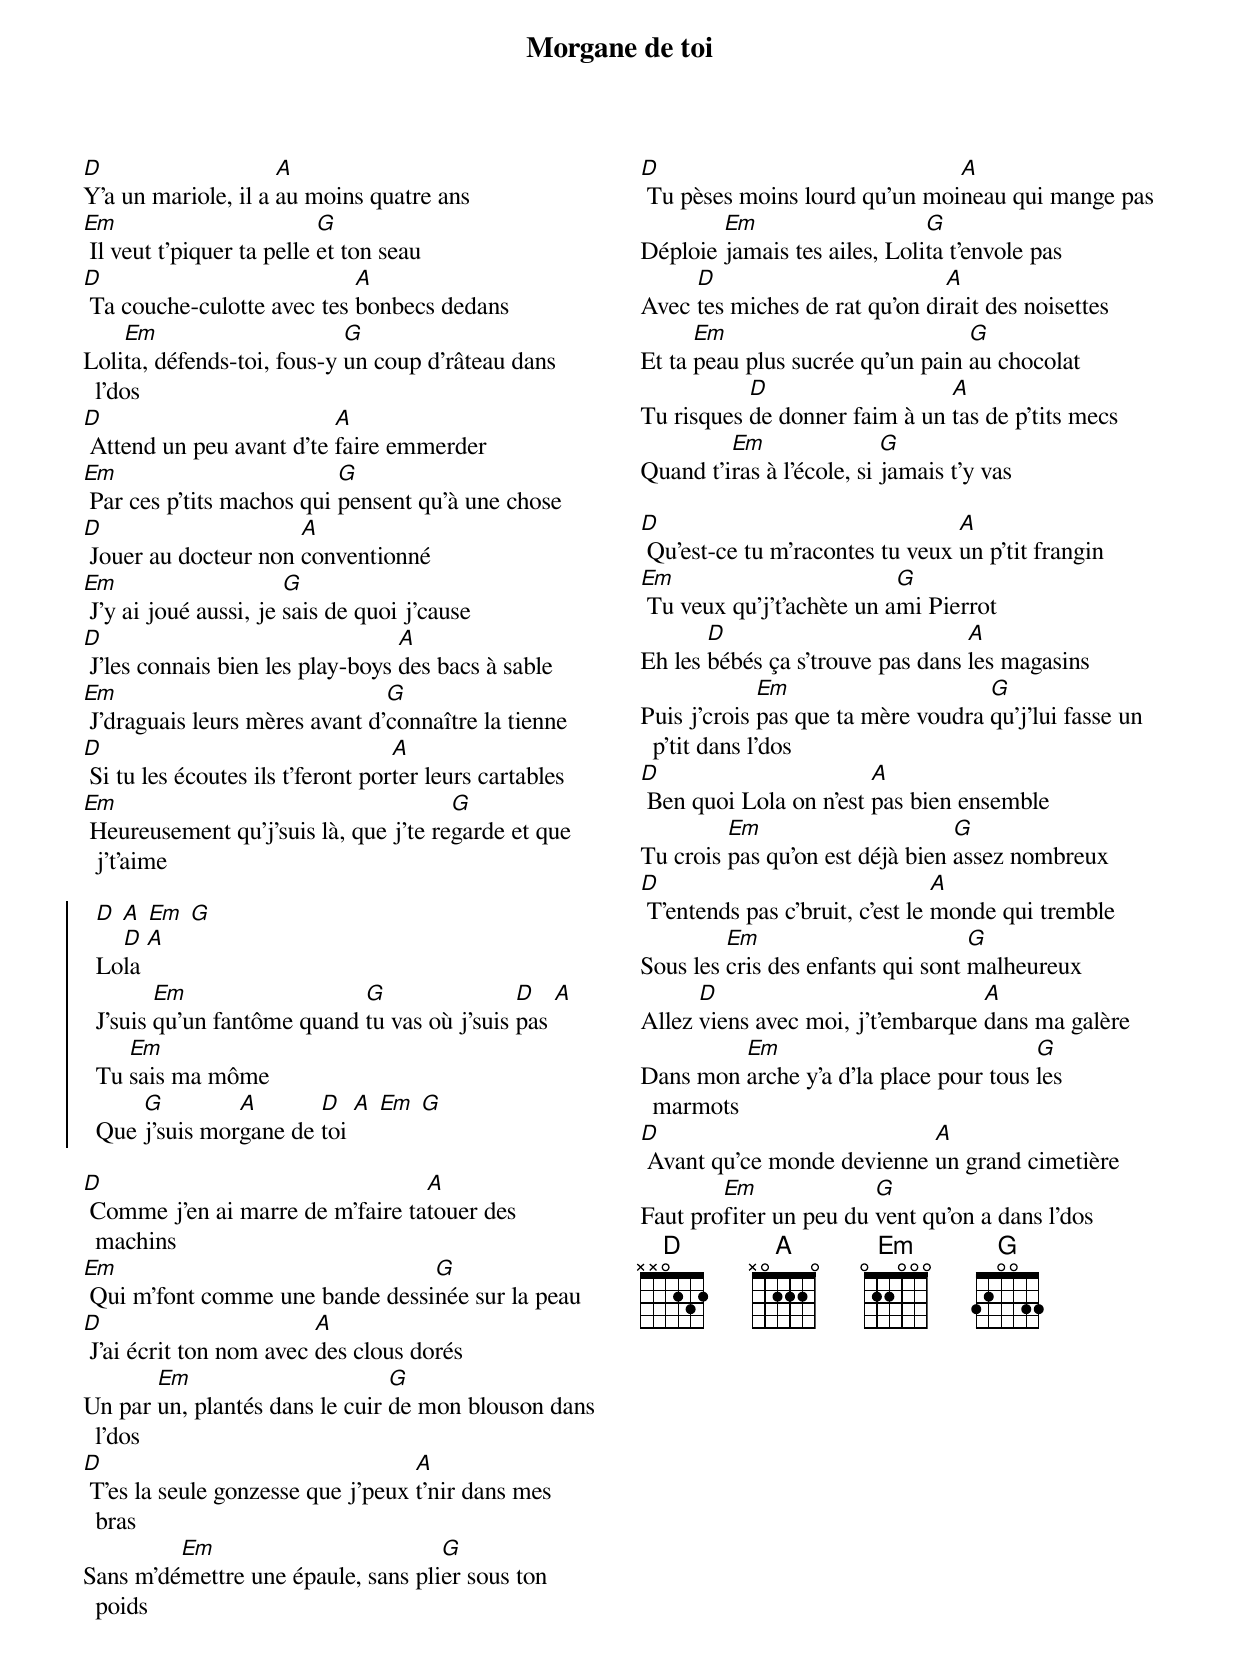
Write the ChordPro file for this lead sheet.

{title: Morgane de toi}
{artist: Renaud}
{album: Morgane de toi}
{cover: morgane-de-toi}
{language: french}
{columns: 2}
{define: D frets X X 0 2 3 2}
{define: A frets X 0 2 2 2 0}
{define: Em frets 0 2 2 0 0 0}
{define: G frets 3 2 0 0 3 3}
{define: D frets 2 2 2 0}
{define: A frets 2 1 0 0}
{define: Em frets 0 4 3 2}
{define: G frets 0 2 3 2}

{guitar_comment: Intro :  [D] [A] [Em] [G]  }
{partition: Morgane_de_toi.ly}
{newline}
[D]Y'a un mariole, il a [A]au moins quatre ans
[Em] Il veut t'piquer ta pelle [G]et ton seau
[D] Ta couche-culotte avec tes [A]bonbecs dedans
Loli[Em]ta, défends-toi, fous-y [G]un coup d'râteau dans l'dos
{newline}
[D] Attend un peu avant d'te [A]faire emmerder
[Em] Par ces p'tits machos qui [G]pensent qu'à une chose
[D] Jouer au docteur non [A]conventionné
[Em] J'y ai joué aussi, je [G]sais de quoi j'cause
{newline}
[D] J'les connais bien les play-boys [A]des bacs à sable
[Em] J'draguais leurs mères avant d'[G]connaître la tienne
[D] Si tu les écoutes ils t'feront por[A]ter leurs cartables
[Em] Heureusement qu'j'suis là, que j'te re[G]garde et que j't'aime

{start_of_chorus}
  [D] [A] [Em] [G]
  Lo[D]la [A]
  J'suis [Em]qu'un fantôme quand [G]tu vas où j'suis [D]pas [A]
  Tu [Em]sais ma môme
  Que [G]j'suis mor[A]gane de [D]toi [A] [Em] [G]
{end_of_chorus}

[D] Comme j'en ai marre de m'faire ta[A]touer des machins
[Em] Qui m'font comme une bande dessi[G]née sur la peau
[D] J'ai écrit ton nom avec [A]des clous dorés
Un par [Em]un, plantés dans le cuir [G]de mon blouson dans l'dos
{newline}
[D] T'es la seule gonzesse que j'peux [A]t'nir dans mes bras
Sans m'dé[Em]mettre une épaule, sans pli[G]er sous ton poids
[D] Tu pèses moins lourd qu'un moi[A]neau qui mange pas
Déploie [Em]jamais tes ailes, Loli[G]ta t'envole pas
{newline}
Avec [D]tes miches de rat qu'on di[A]rait des noisettes
Et ta [Em]peau plus sucrée qu'un pain [G]au chocolat
Tu risques [D]de donner faim à un [A]tas de p'tits mecs
Quand t'i[Em]ras à l'école, si [G]jamais t'y vas

[D] Qu'est-ce tu m'racontes tu veux [A]un p'tit frangin
[Em] Tu veux qu'j't'achète un a[G]mi Pierrot
Eh les [D]bébés ça s'trouve pas dans [A]les magasins
Puis j'crois [Em]pas que ta mère voudra [G]qu'j'lui fasse un p'tit dans l'dos
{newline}
[D] Ben quoi Lola on n'est [A]pas bien ensemble
Tu crois [Em]pas qu'on est déjà bien [G]assez nombreux
[D] T'entends pas c'bruit, c'est le [A]monde qui tremble
Sous les [Em]cris des enfants qui sont [G]malheureux
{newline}
Allez [D]viens avec moi, j't'embarque [A]dans ma galère
Dans mon [Em]arche y'a d'la place pour tous [G]les marmots
[D] Avant qu'ce monde devienne [A]un grand cimetière
Faut pro[Em]fiter un peu du [G]vent qu'on a dans l'dos
